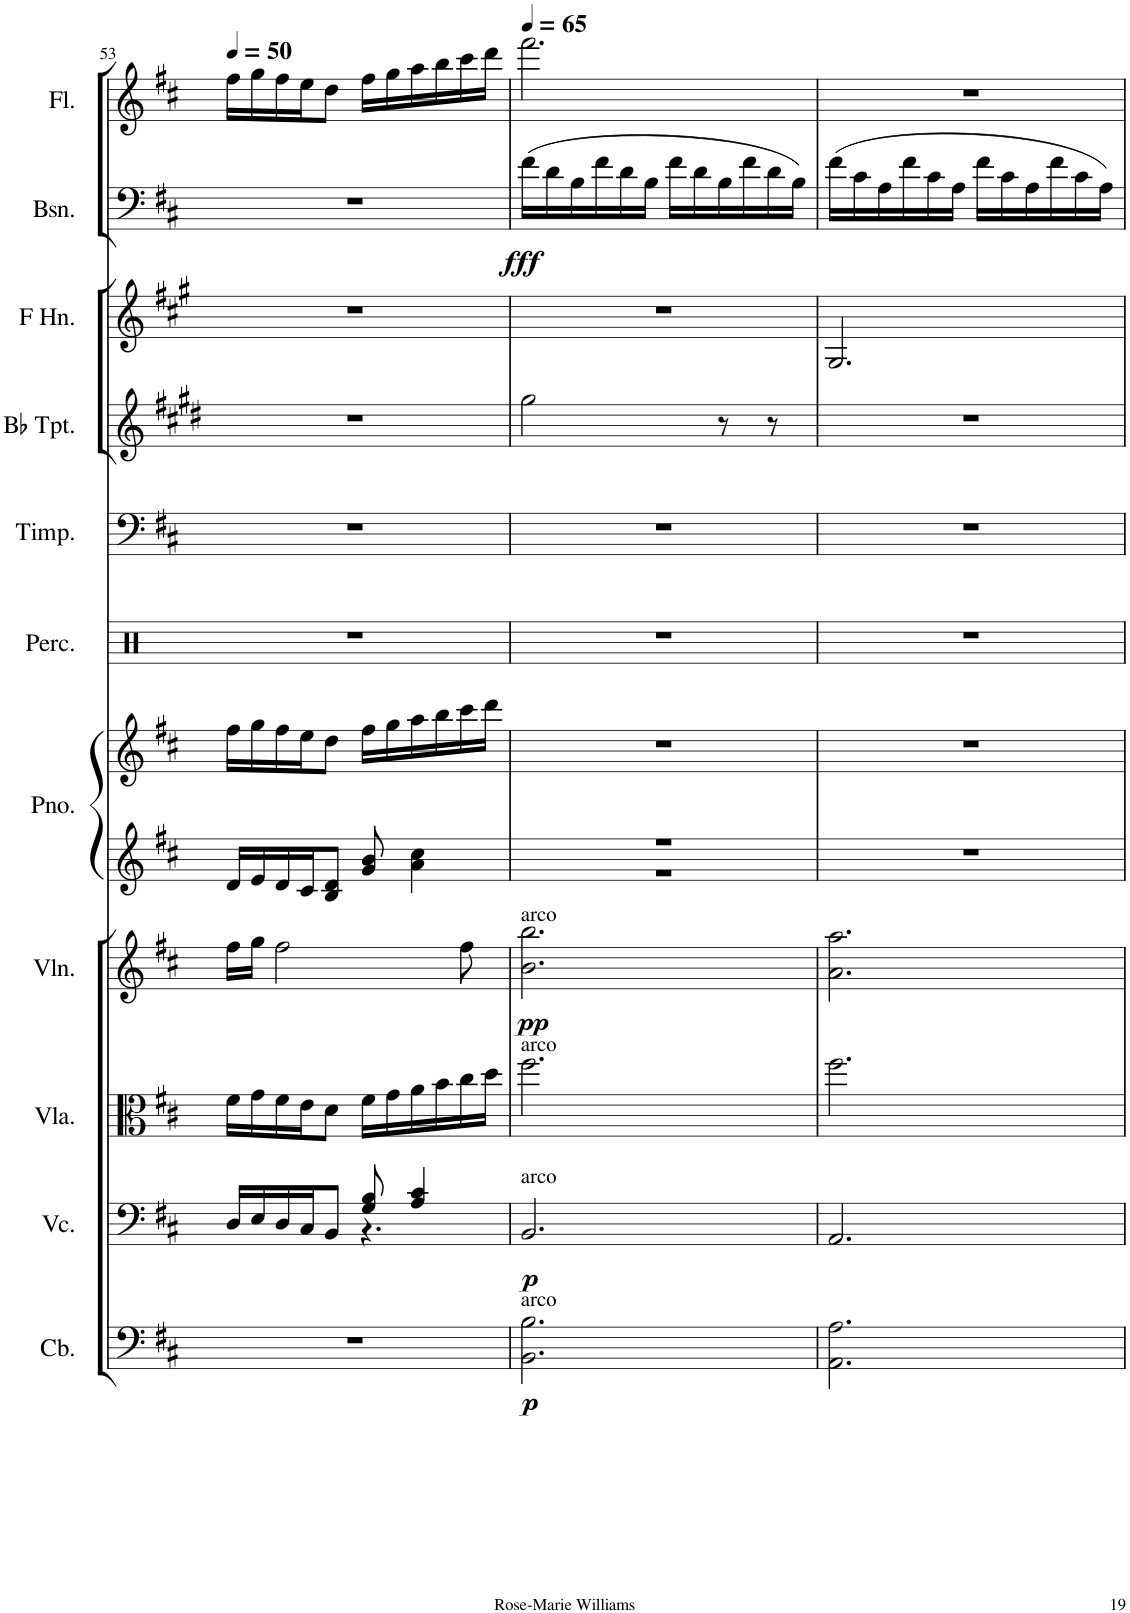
**kern	**dynam	**kern	**dynam	**kern	**kern	**dynam	**kern	**kern	**kern	**kern	**kern	**kern	**kern	**dynam	**kern
*part11	*part11	*part10	*part10	*part9	*part8	*part8	*part7	*part7	*part6	*part5	*part4	*part3	*part2	*part2	*part1
*staff12	*staff12	*staff11	*staff11	*staff10	*staff9	*staff9	*staff8	*staff7	*staff6	*staff5	*staff4	*staff3	*staff2	*staff2	*staff1
*I"Contrabass	*	*I"Violoncello	*	*I"Viola	*I"Violin	*	*I"Piano	*	*I"Percussion	*I"Timpani	*I"Bb Trumpet	*I"Horn in F	*I"Bassoon	*	*I"Flute
*I'Cb.	*	*I'Vc.	*	*I'Vla.	*I'Vln.	*	*I'Pno.	*	*I'Perc.	*I'Timp.	*I'Bb Tpt.	*	*I'Bsn.	*	*I'Fl.
!!LO:PB:g=z
*clefF4	*	*clefF4	*	*clefC3	*clefG2	*	*clefF4	*clefG2	*clefX	*clefF4	*clefG2	*clefG2	*clefF4	*	*clefG2
*Trd7c12	*	*	*	*	*	*	*	*	*	*	*Trd1c2	*Trd4c7	*	*	*
*k[f#c#]	*	*k[f#c#]	*	*k[f#c#]	*k[f#c#]	*	*k[f#c#]	*k[f#c#]	*k[]	*k[f#c#]	*k[f#c#g#d#]	*k[f#c#g#]	*k[f#c#]	*	*k[f#c#]
*M6/8	*	*M6/8	*	*M6/8	*M6/8	*	*M6/8	*M6/8	*M6/8	*M6/8	*M6/8	*M6/8	*M6/8	*	*M6/8
*MM50	*	*MM50	*	*MM50	*MM50	*	*MM50	*MM50	*MM50	*MM50	*MM50	*MM50	*MM50	*	*MM50
=53	=53	=53	=53	=53	=53	=53	=53	=53	=53	=53	=53	=53	=53	=53	=53
*	*	*^	*	*	*	*	*	*	*	*	*	*	*	*	*
2.r	.	16D/LL	4.ryy	.	16f#\LL	16ff#\LL	.	16d/LL	16ff#\LL	2.r	2.r	2.r	2.r	2.r	.	16ff#\LL
.	.	16E/	.	.	16g\	16gg\JJ	.	16e/	16gg\	.	.	.	.	.	.	16gg\
.	.	16D/	.	.	16f#\	2ff#\	.	16d/	16ff#\	.	.	.	.	.	.	16ff#\
.	.	16C#/J	.	.	16e\J	.	.	16c#/J	16ee\J	.	.	.	.	.	.	16ee\J
.	.	8BB/J	.	.	8d\J	.	.	8B/ 8d/J	8dd\J	.	.	.	.	.	.	8dd\J
.	.	8G/ 8B/	4.r	.	16f#\LL	.	.	8g/ 8b/	16ff#\LL	.	.	.	.	.	.	16ff#\LL
.	.	.	.	.	16g\	.	.	.	16gg\	.	.	.	.	.	.	16gg\
.	.	4A/ 4c#/	.	.	16a\	.	.	4a\ 4cc#\	16aa\	.	.	.	.	.	.	16aa\
.	.	.	.	.	16b\	.	.	.	16bb\	.	.	.	.	.	.	16bb\
.	.	.	.	.	16cc#\	8ff#\	.	.	16ccc#\	.	.	.	.	.	.	16ccc#\
.	.	.	.	.	16dd\JJ	.	.	.	16ddd\JJ	.	.	.	.	.	.	16ddd\JJ
*	*	*v	*v	*	*	*	*	*	*	*	*	*	*	*	*	*
=54	=54	=54	=54	=54	=54	=54	=54	=54	=54	=54	=54	=54	=54	=54	=54
*	*	*	*	*	*	*	*	*	*	*	*	*	*	*	*MM65
*	*	*	*	*	*	*	*^	*	*	*	*	*	*	*	*
!	!	!	!	!	!LO:TX:a:t=arco	!	!	!	!	!	!	!	!	!	!	!
!	!	!	!	!LO:TX:a:t=arco	!	!	!	!	!	!	!	!	!	!	!	!
!	!	!LO:TX:a:t=arco	!	!	!	!	!	!	!	!	!	!	!	!	!	!
!LO:TX:a:t=arco	!	!	!	!	!	!	!	!	!	!	!	!	!	!	!	!
!	!LO:DY:b	!	!LO:DY:b	!	!	!LO:DY:b	!	!	!	!	!	!	!	!	!LO:DY:b	!
2.BB\ 2.B\	p	2.BB/	p	2.ff#\	2.b\ 2.bb\	pp	2.r	2.r	2.r	2.r	2.r	2gg#\	2.r	(>16f#\LL	fff	2.fff#\
.	.	.	.	.	.	.	.	.	.	.	.	.	.	16d\	.	.
.	.	.	.	.	.	.	.	.	.	.	.	.	.	16B\	.	.
.	.	.	.	.	.	.	.	.	.	.	.	.	.	16f#\	.	.
.	.	.	.	.	.	.	.	.	.	.	.	.	.	16d\	.	.
.	.	.	.	.	.	.	.	.	.	.	.	.	.	16B\JJ	.	.
.	.	.	.	.	.	.	.	.	.	.	.	.	.	16f#\LL	.	.
.	.	.	.	.	.	.	.	.	.	.	.	.	.	16d\	.	.
.	.	.	.	.	.	.	.	.	.	.	.	8r	.	16B\	.	.
.	.	.	.	.	.	.	.	.	.	.	.	.	.	16f#\	.	.
.	.	.	.	.	.	.	.	.	.	.	.	8r	.	16d\	.	.
.	.	.	.	.	.	.	.	.	.	.	.	.	.	16B\JJ)	.	.
*	*	*	*	*	*	*	*v	*v	*	*	*	*	*	*	*	*
=55	=55	=55	=55	=55	=55	=55	=55	=55	=55	=55	=55	=55	=55	=55	=55
2.AA\ 2.A\	.	2.AA/	.	2.ff#\	2.a\ 2.aa\	.	2.r	2.r	2.r	2.r	2.r	2.G#/	(>16f#\LL	.	2.r
.	.	.	.	.	.	.	.	.	.	.	.	.	16c#\	.	.
.	.	.	.	.	.	.	.	.	.	.	.	.	16A\	.	.
.	.	.	.	.	.	.	.	.	.	.	.	.	16f#\	.	.
.	.	.	.	.	.	.	.	.	.	.	.	.	16c#\	.	.
.	.	.	.	.	.	.	.	.	.	.	.	.	16A\JJ	.	.
.	.	.	.	.	.	.	.	.	.	.	.	.	16f#\LL	.	.
.	.	.	.	.	.	.	.	.	.	.	.	.	16c#\	.	.
.	.	.	.	.	.	.	.	.	.	.	.	.	16A\	.	.
.	.	.	.	.	.	.	.	.	.	.	.	.	16f#\	.	.
.	.	.	.	.	.	.	.	.	.	.	.	.	16c#\	.	.
.	.	.	.	.	.	.	.	.	.	.	.	.	16A\JJ)	.	.
=	=	=	=	=	=	=	=	=	=	=	=	=	=	=	=
*-	*-	*-	*-	*-	*-	*-	*-	*-	*-	*-	*-	*-	*-	*-	*-
